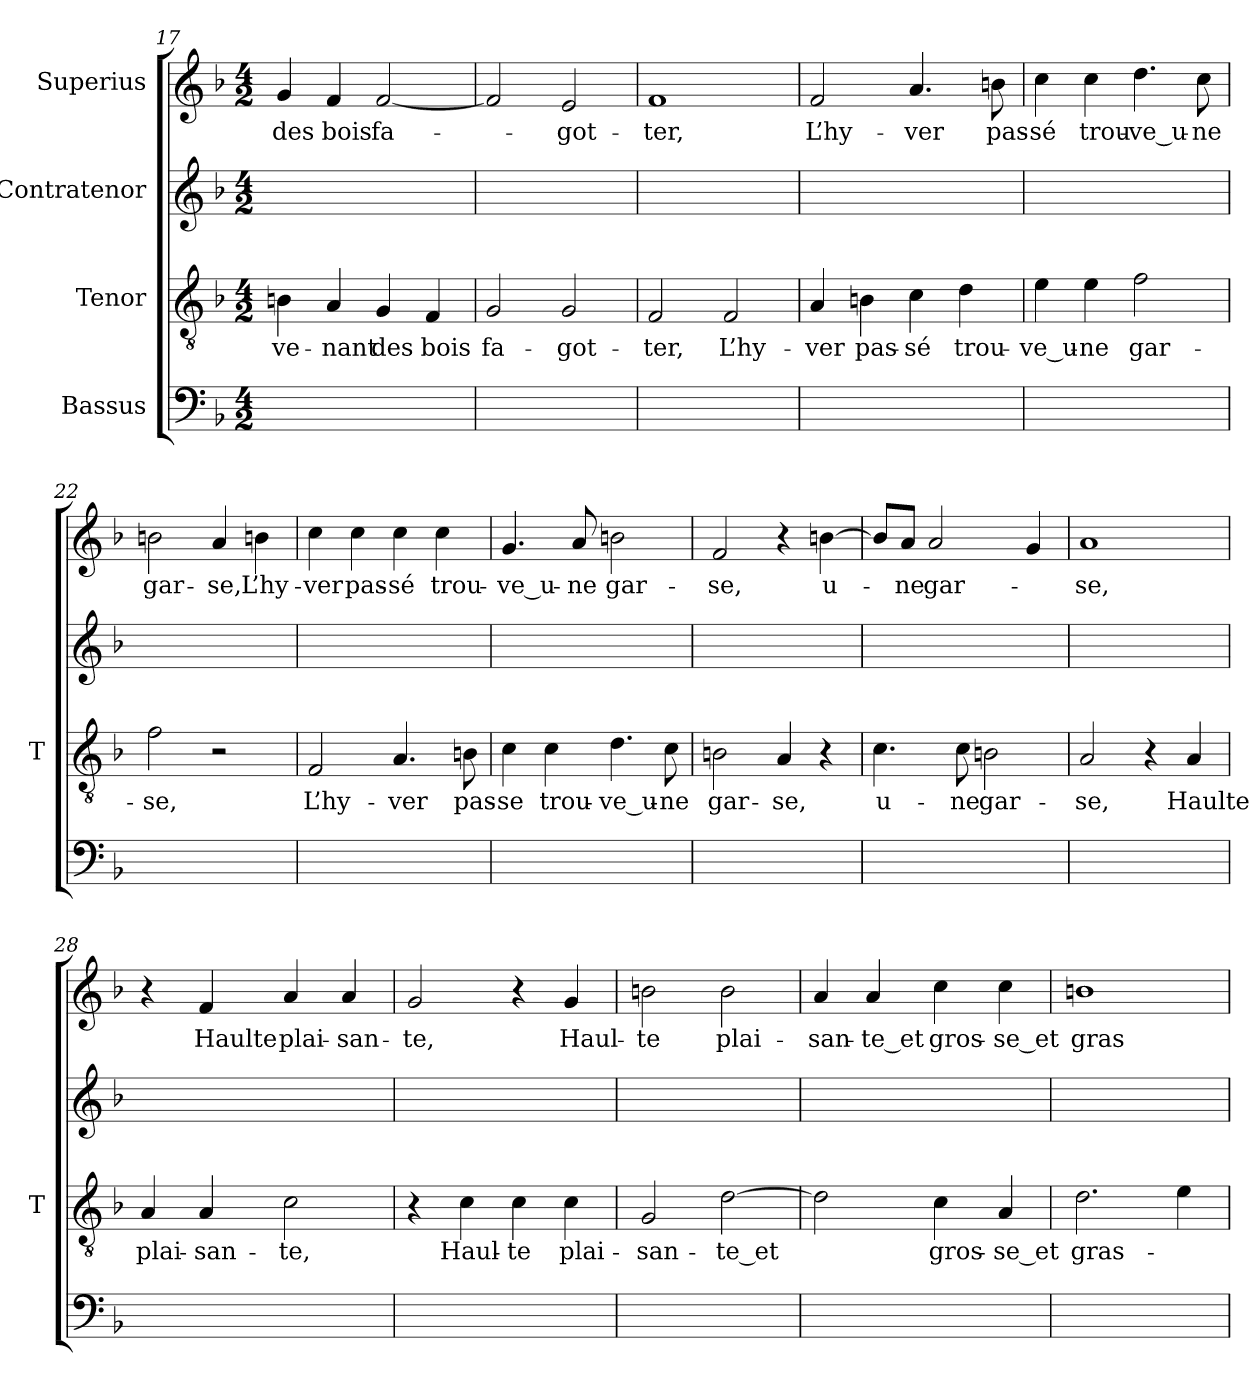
**kern	**kern	**text	**kern	**kern	**text
*part4	*part3	*part3	*part2	*part1	*part1
*staff4	*staff3	*staff3	*staff2	*staff1	*staff1
*I"Bassus	*I"Tenor	*	*I"Contratenor	*I"Superius	*
*	*I'T	*	*	*	*
*clefF4	*clefGv2	*	*clefG2	*clefG2	*
*k[b-]	*k[b-]	*	*k[b-]	*k[b-]	*
*M4/2	*M4/2	*	*M4/2	*M4/2	*
=17	=17	=17	=17	=17	=17
1ryy	4Bn	ve-	1ryy	4g	-des
.	4A	-nant	.	4f	-bois
.	4G	-des	.	[2f	fa-
.	4F	-bois	.	.	.
=18	=18	=18	=18	=18	=18
1ryy	2G	fa-	1ryy	2f]	.
.	2G	got-	.	2e	got-
=19	=19	=19	=19	=19	=19
1ryy	2F	-ter,	1ryy	1f	-ter,
.	2F	L’hy-	.	.	.
=20	=20	=20	=20	=20	=20
1ryy	4A	-ver	1ryy	2f	L’hy-
.	4Bn	pas-	.	.	.
.	4c	-sé	.	4.a	-ver
.	4d	trou-	.	.	.
.	.	.	.	8bn	pas-
=21	=21	=21	=21	=21	=21
1ryy	4e	ve_u-	1ryy	4cc	-sé
.	4e	-ne	.	4cc	trou-
.	2f	gar-	.	4.dd	ve_u-
.	.	.	.	8cc	-ne
=22	=22	=22	=22	=22	=22
1ryy	2f	-se,	1ryy	2bn	gar-
.	2r	.	.	4a	-se,
.	.	.	.	4bn	L’hy-
=23	=23	=23	=23	=23	=23
1ryy	2F	L’hy-	1ryy	4cc	-ver
.	.	.	.	4cc	pas-
.	4.A	-ver	.	4cc	-sé
.	.	.	.	4cc	trou-
.	8Bn	pas-	.	.	.
=24	=24	=24	=24	=24	=24
1ryy	4c	-se	1ryy	4.g	ve_u-
.	4c	trou-	.	.	.
.	.	.	.	8a	-ne
.	4.d	ve_u-	.	2bn	gar-
.	8c	-ne	.	.	.
=25	=25	=25	=25	=25	=25
1ryy	2Bn	gar-	1ryy	2f	-se,
.	4A	-se,	.	4r	.
.	4r	.	.	[4bn	u-
=26	=26	=26	=26	=26	=26
1ryy	4.c	u-	1ryy	8b/L]	.
.	.	.	.	8a/J	-ne
.	.	.	.	2a	gar-
.	8c	-ne	.	.	.
.	2Bn	gar-	.	.	.
.	.	.	.	4g	.
=27	=27	=27	=27	=27	=27
1ryy	2A	-se,	1ryy	1a	-se,
.	4r	.	.	.	.
.	4A	-Haulte	.	.	.
=28	=28	=28	=28	=28	=28
1ryy	4A	plai-	1ryy	4r	.
.	4A	san-	.	4f	-Haulte
.	2c	-te,	.	4a	plai-
.	.	.	.	4a	san-
=29	=29	=29	=29	=29	=29
1ryy	4r	.	1ryy	2g	-te,
.	4c	Haul-	.	.	.
.	4c	-te	.	4r	.
.	4c	plai-	.	4g	Haul-
=30	=30	=30	=30	=30	=30
1ryy	2G	san-	1ryy	2bn	-te
.	[2d	-te_et	.	2b	plai-
=31	=31	=31	=31	=31	=31
1ryy	2d]	.	1ryy	4a	san-
.	.	.	.	4a	-te_et
.	4c	gros-	.	4cc	gros-
.	4A	-se_et	.	4cc	-se_et
=32	=32	=32	=32	=32	=32
1ryy	2.d	gras-	1ryy	1bn	gras-
.	4e	.	.	.	.
=	=	=	=	=	=
*-	*-	*-	*-	*-	*-
